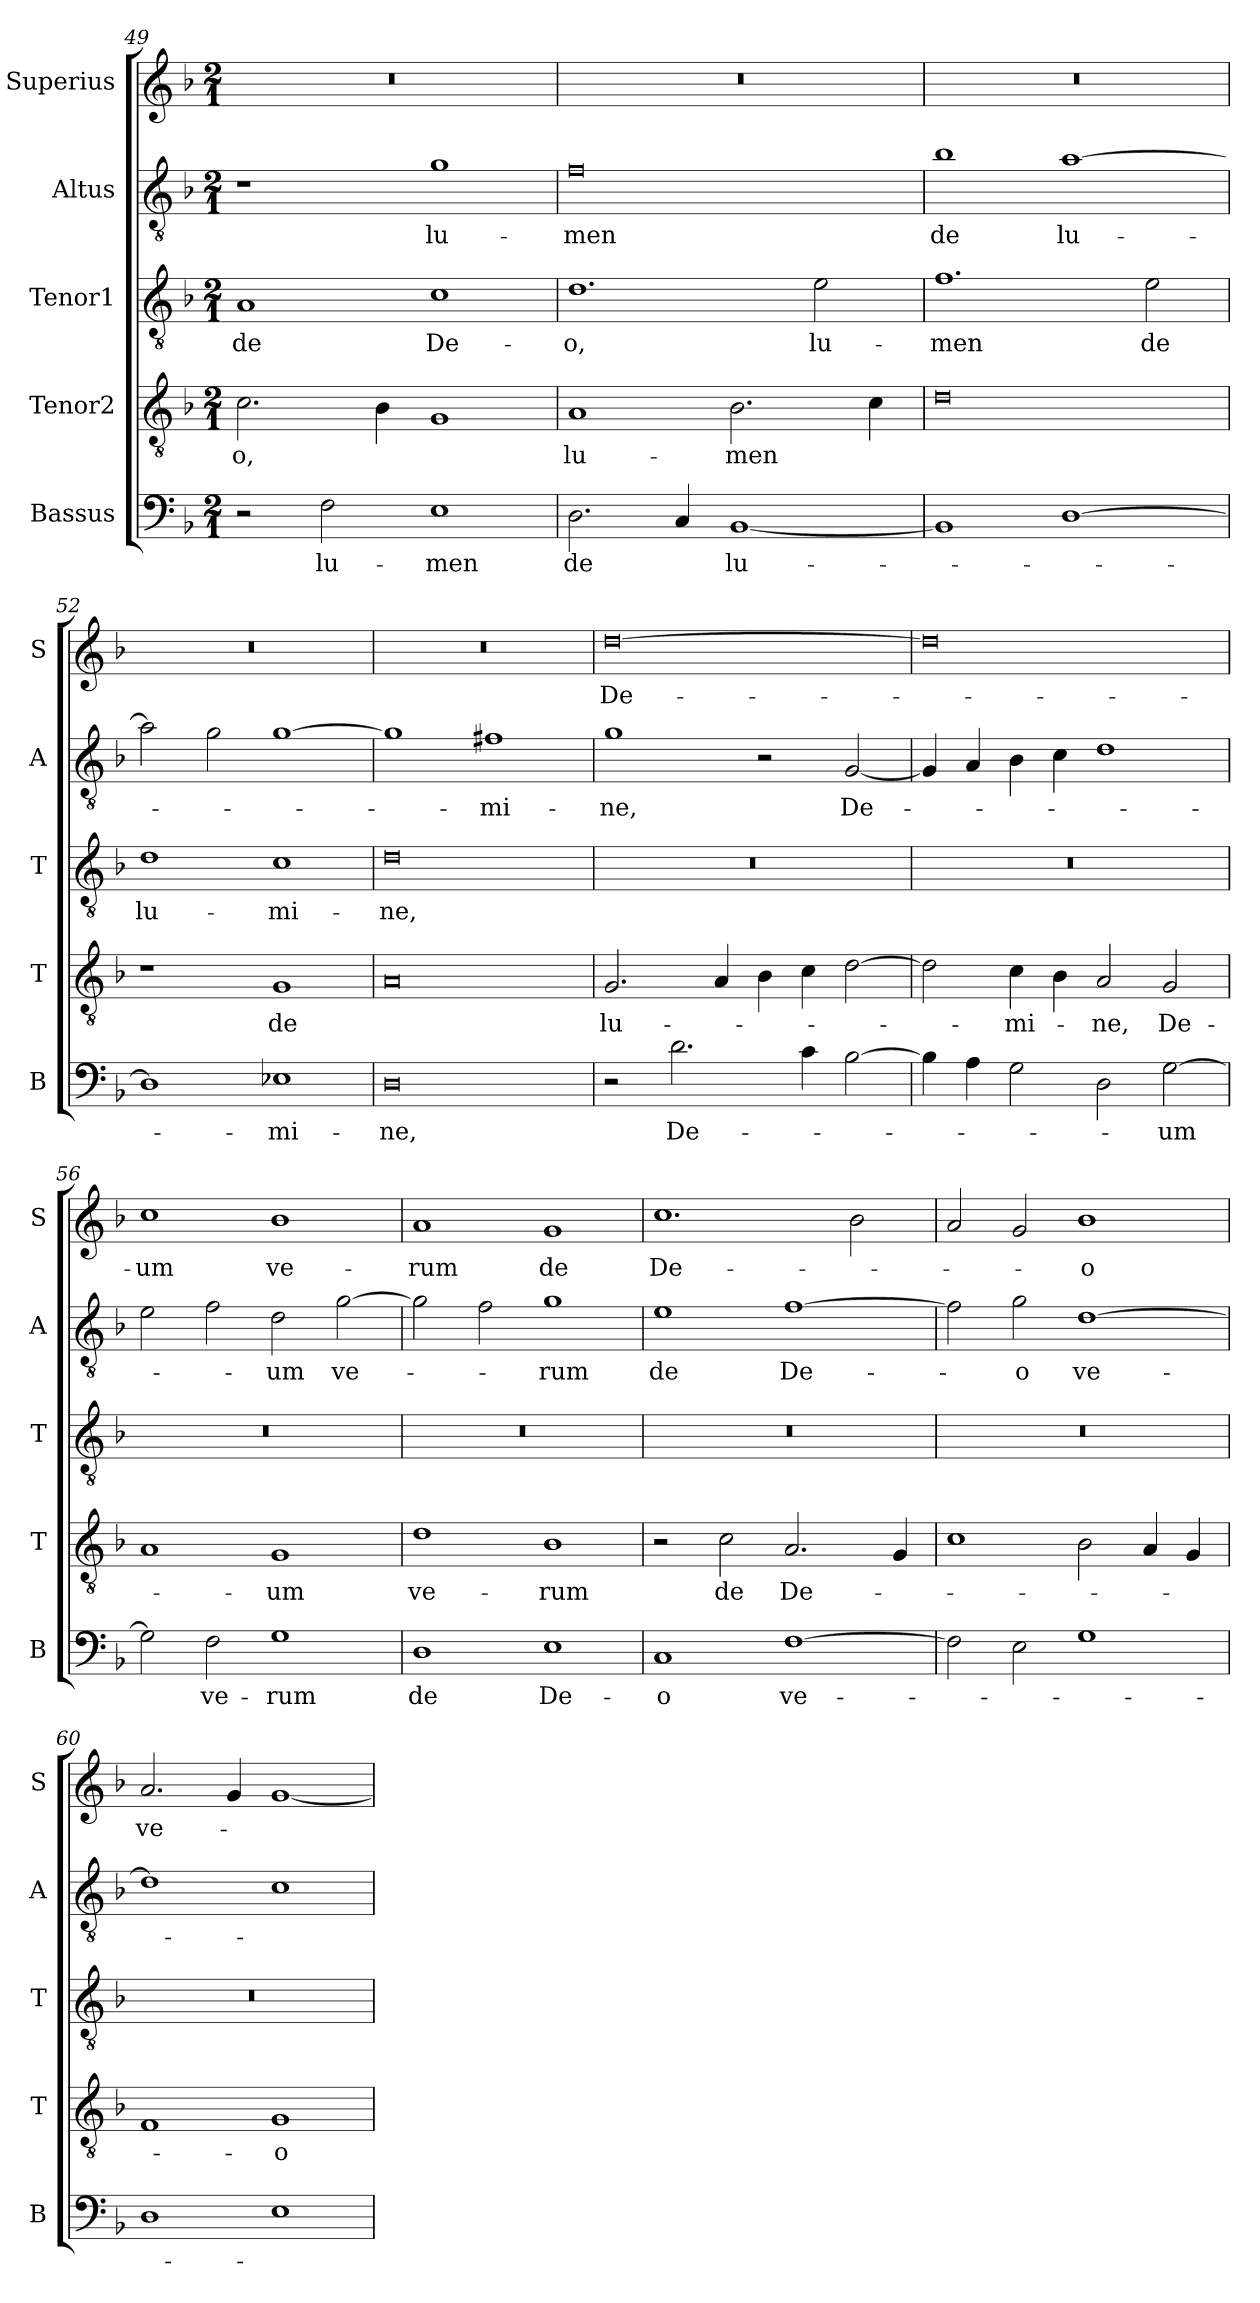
**kern	**text	**kern	**text	**kern	**text	**kern	**text	**kern	**text
*part5	*part5	*part4	*part4	*part3	*part3	*part2	*part2	*part1	*part1
*staff5	*staff5	*staff4	*staff4	*staff3	*staff3	*staff2	*staff2	*staff1	*staff1
*I"Bassus	*	*I"Tenor2	*	*I"Tenor1	*	*I"Altus	*	*I"Superius	*
*I'B	*	*I'T	*	*I'T	*	*I'A	*	*I'S	*
*clefF4	*	*clefGv2	*	*clefGv2	*	*clefGv2	*	*clefG2	*
*k[b-]	*	*k[b-]	*	*k[b-]	*	*k[b-]	*	*k[b-]	*
*M2/1	*	*M2/1	*	*M2/1	*	*M2/1	*	*M2/1	*
=49	=49	=49	=49	=49	=49	=49	=49	=49	=49
2r	.	2.c\	-o,	1A	de	1r	.	0r	.
2F\	lu-	.	.	.	.	.	.	.	.
.	.	4B-\	.	.	.	.	.	.	.
1E	-men	1G	.	1c	De-	1g	lu-	.	.
=50	=50	=50	=50	=50	=50	=50	=50	=50	=50
2.D\	de	1A	lu-	1.d	-o,	0f	-men	0r	.
4C/	.	.	.	.	.	.	.	.	.
[1BB-	lu-	2.B-\	-men	.	.	.	.	.	.
.	.	.	.	2e\	lu-	.	.	.	.
.	.	4c\	.	.	.	.	.	.	.
=51	=51	=51	=51	=51	=51	=51	=51	=51	=51
1BB-]	.	0d	.	1.f	-men	1b-	de	0r	.
[1D	.	.	.	.	.	[1a	lu-	.	.
.	.	.	.	2e\	de	.	.	.	.
=52	=52	=52	=52	=52	=52	=52	=52	=52	=52
1D]	.	1r	.	1d	lu-	2a\]	.	0r	.
.	.	.	.	.	.	2g\	.	.	.
1E-X	-mi-	1G	de	1c	-mi-	[1g	.	.	.
=53	=53	=53	=53	=53	=53	=53	=53	=53	=53
0D	-ne,	0A	.	0d	-ne,	1g]	.	0r	.
.	.	.	.	.	.	1f#X	-mi-	.	.
=54	=54	=54	=54	=54	=54	=54	=54	=54	=54
2r	.	2.G/	lu-	0r	.	1g	-ne,	[0dd	De-
2.d\	De-	.	.	.	.	.	.	.	.
.	.	4A/	.	.	.	.	.	.	.
.	.	4B-\	.	.	.	2r	.	.	.
4c\	.	4c\	.	.	.	.	.	.	.
[2B-\	.	[2d\	.	.	.	[2G/	De-	.	.
=55	=55	=55	=55	=55	=55	=55	=55	=55	=55
4B-\]	.	2d\]	.	0r	.	4G/]	.	0dd]	.
4A\	.	.	.	.	.	4A/	.	.	.
2G\	.	4c\	-mi-	.	.	4B-\	.	.	.
.	.	4B-\	.	.	.	4c\	.	.	.
2D\	.	2A/	-ne,	.	.	1d	.	.	.
[2G\	-um	2G/	De-	.	.	.	.	.	.
=56	=56	=56	=56	=56	=56	=56	=56	=56	=56
2G\]	.	1A	.	0r	.	2e\	.	1cc	-um
2F\	ve-	.	.	.	.	2f\	.	.	.
1G	-rum	1G	-um	.	.	2d\	-um	1b-	ve-
.	.	.	.	.	.	[2g\	ve-	.	.
=57	=57	=57	=57	=57	=57	=57	=57	=57	=57
1D	de	1d	ve-	0r	.	2g\]	.	1a	-rum
.	.	.	.	.	.	2f\	.	.	.
1E	De-	1B-	-rum	.	.	1g	-rum	1g	de
=58	=58	=58	=58	=58	=58	=58	=58	=58	=58
1C	-o	2r	.	0r	.	1e	de	1.cc	De-
.	.	2c\	de	.	.	.	.	.	.
[1F	ve-	2.A/	De-	.	.	[1f	De-	.	.
.	.	.	.	.	.	.	.	2b-\	.
.	.	4G/	.	.	.	.	.	.	.
=59	=59	=59	=59	=59	=59	=59	=59	=59	=59
2F\]	.	1c	.	0r	.	2f\]	.	2a/	.
2E\	.	.	.	.	.	2g\	-o	2g/	.
1G	.	2B-\	.	.	.	[1d	ve-	1b-	-o
.	.	4A/	.	.	.	.	.	.	.
.	.	4G/	.	.	.	.	.	.	.
=60	=60	=60	=60	=60	=60	=60	=60	=60	=60
1D	.	1F	.	0r	.	1d]	.	2.a/	ve-
.	.	.	.	.	.	.	.	4g/	.
1E	.	1G	-o	.	.	1c	.	[1g	.
=	=	=	=	=	=	=	=	=	=
*-	*-	*-	*-	*-	*-	*-	*-	*-	*-
